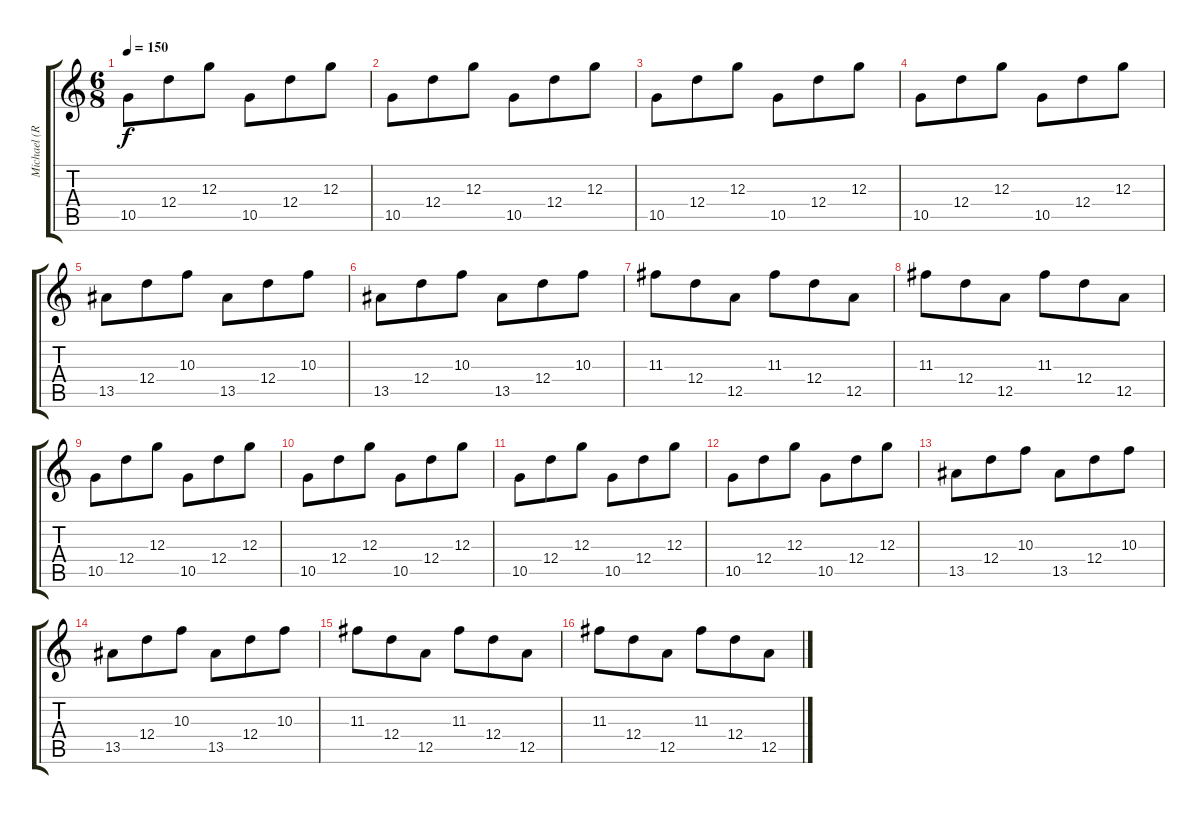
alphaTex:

\track ("Michael (Rhythm Guitar Clean)" "Michael (R") {instrument electricguitarjazz}
\staff {score tabs}
\tuning (E4 B3 G3 D3 A2 D2) {hide}
\ts (6 8)
\tempo 150
\clef g2
\ks c
10.5.8{dy f} 12.4.8 12.3.8 10.5.8 12.4.8 12.3.8 |
10.5.8 12.4.8 12.3.8 10.5.8 12.4.8 12.3.8 |
10.5.8 12.4.8 12.3.8 10.5.8 12.4.8 12.3.8 |
10.5.8 12.4.8 12.3.8 10.5.8 12.4.8 12.3.8 |
13.5.8 12.4.8 10.3.8 13.5.8 12.4.8 10.3.8 |
13.5.8 12.4.8 10.3.8 13.5.8 12.4.8 10.3.8 |
11.3.8 12.4.8 12.5.8 11.3.8 12.4.8 12.5.8 |
11.3.8 12.4.8 12.5.8 11.3.8 12.4.8 12.5.8 |
10.5.8 12.4.8 12.3.8 10.5.8 12.4.8 12.3.8 |
10.5.8 12.4.8 12.3.8 10.5.8 12.4.8 12.3.8 |
10.5.8 12.4.8 12.3.8 10.5.8 12.4.8 12.3.8 |
10.5.8 12.4.8 12.3.8 10.5.8 12.4.8 12.3.8 |
13.5.8 12.4.8 10.3.8 13.5.8 12.4.8 10.3.8 |
13.5.8 12.4.8 10.3.8 13.5.8 12.4.8 10.3.8 |
11.3.8 12.4.8 12.5.8 11.3.8 12.4.8 12.5.8 |
11.3.8 12.4.8 12.5.8 11.3.8 12.4.8 12.5.8
